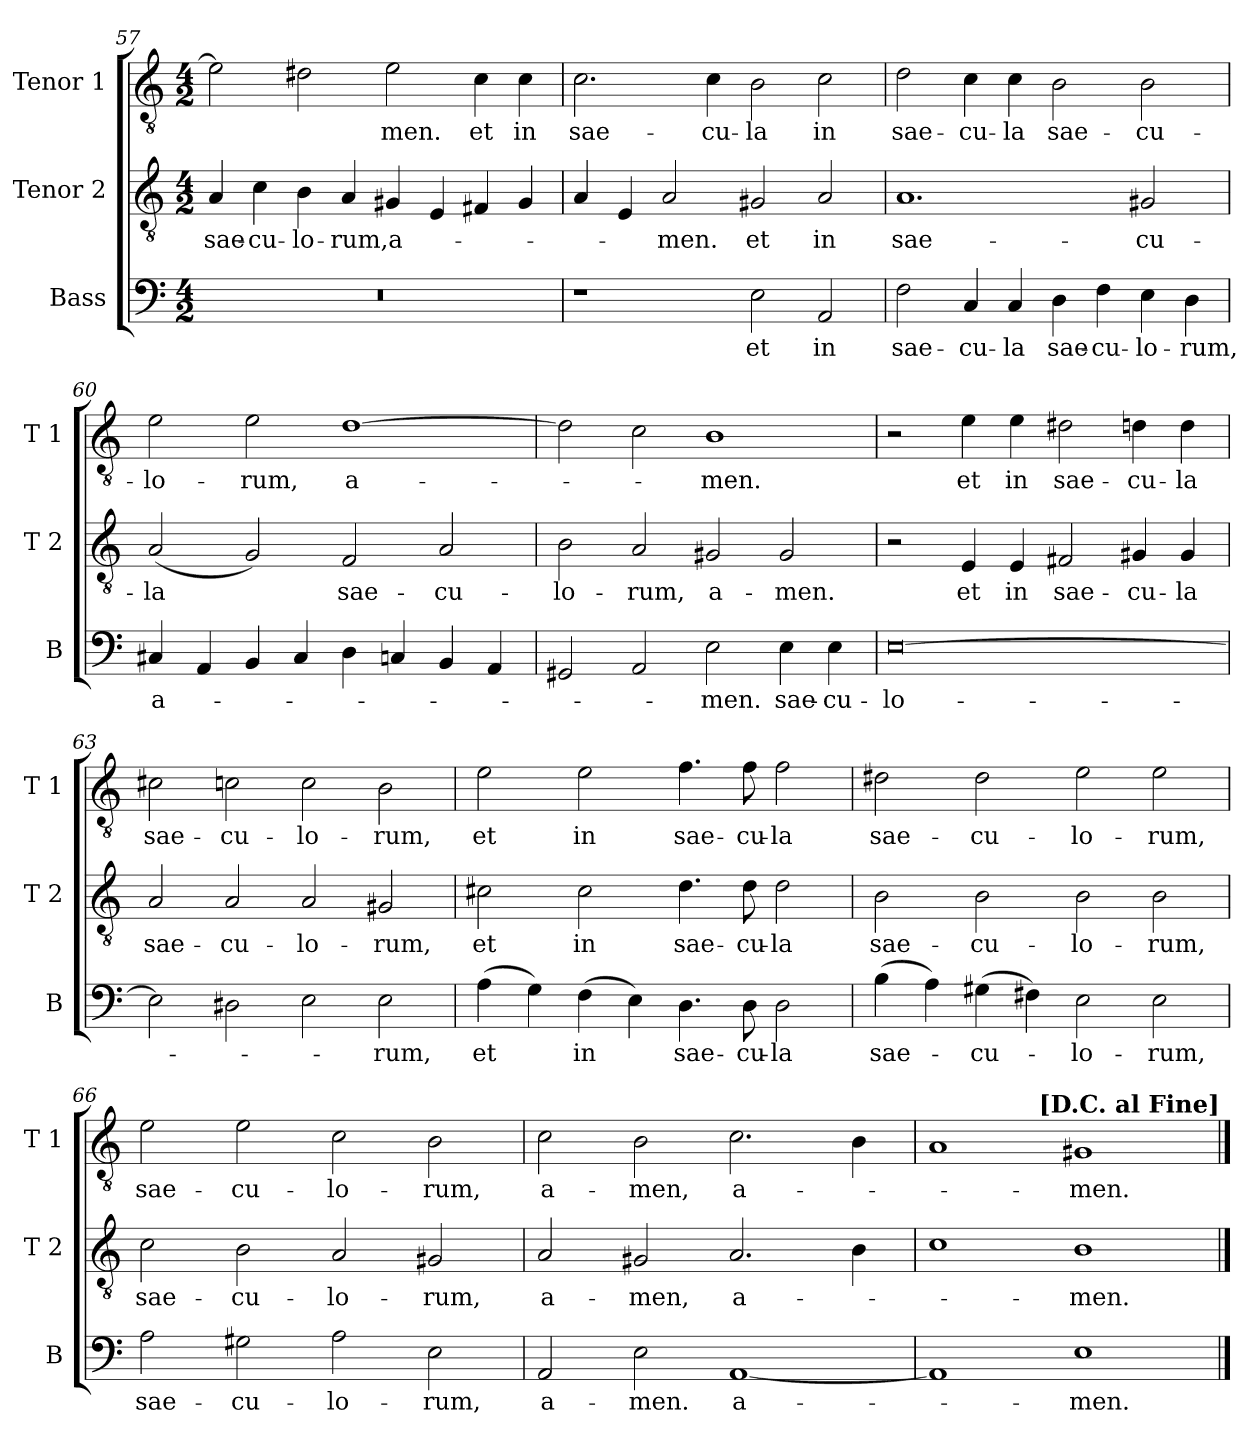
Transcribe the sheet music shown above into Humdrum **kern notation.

**kern	**text	**kern	**text	**kern	**text
*part3	*part3	*part2	*part2	*part1	*part1
*staff3	*staff3	*staff2	*staff2	*staff1	*staff1
*I"Bass	*	*I"Tenor 2	*	*I"Tenor 1	*
*I'B	*	*I'T 2	*	*I'T 1	*
!!LO:LB:g=z
*clefF4	*	*clefGv2	*	*clefGv2	*
*k[]	*	*k[]	*	*k[]	*
*C:	*	*C:	*	*C:	*
*M4/2	*	*M4/2	*	*M4/2	*
=57	=57	=57	=57	=57	=57
!	!	!	!LO:LY:b	!	!
0r	.	4A/	sae-	2e\]	.
!	!	!	!LO:LY:b	!	!
.	.	4c\	-cu-	.	.
!	!	!	!LO:LY:b	!	!
.	.	4B\	-lo-	2d#X\	.
!	!	!	!LO:LY:b	!	!
.	.	4A/	-rum,	.	.
!	!	!	!LO:LY:b	!	!LO:LY:b
.	.	4G#X/	a-	2e\	-men.
.	.	4E/	.	.	.
!	!	!	!	!	!LO:LY:b
.	.	4F#X/	.	4c\	et
!	!	!	!	!	!LO:LY:b
.	.	4G#/	.	4c\	in
=58	=58	=58	=58	=58	=58
!	!	!	!	!	!LO:LY:b
1r	.	4A/	.	2.c\	sae-
.	.	4E/	.	.	.
!	!	!	!LO:LY:b	!	!
.	.	2A/	-men.	.	.
!	!	!	!	!	!LO:LY:b
.	.	.	.	4c\	-cu-
!	!LO:LY:b	!	!LO:LY:b	!	!LO:LY:b
2E\	et	2G#X/	et	2B\	-la
!	!LO:LY:b	!	!LO:LY:b	!	!LO:LY:b
2AA/	in	2A/	in	2c\	in
=59	=59	=59	=59	=59	=59
!	!LO:LY:b	!	!LO:LY:b	!	!LO:LY:b
2F\	sae-	1.A	sae-	2d\	sae-
!	!LO:LY:b	!	!	!	!LO:LY:b
4C/	-cu-	.	.	4c\	-cu-
!	!LO:LY:b	!	!	!	!LO:LY:b
4C/	-la	.	.	4c\	-la
!	!LO:LY:b	!	!	!	!LO:LY:b
4D\	sae-	.	.	2B\	sae-
!	!LO:LY:b	!	!	!	!
4F\	-cu-	.	.	.	.
!	!LO:LY:b	!	!LO:LY:b	!	!LO:LY:b
4E\	-lo-	2G#X/	-cu-	2B\	-cu-
!	!LO:LY:b	!	!	!	!
4D\	-rum,	.	.	.	.
!!LO:LB:g=z
=60	=60	=60	=60	=60	=60
!	!LO:LY:b	!	!LO:LY:b	!	!LO:LY:b
4C#X/	a-	(<2A/	-la	2e\	-lo-
4AA/	.	.	.	.	.
!	!	!	!	!	!LO:LY:b
4BB/	.	2G/)	.	2e\	-rum,
4C#/	.	.	.	.	.
!	!	!	!LO:LY:b	!	!LO:LY:b
4D\	.	2F/	sae-	[1d	a-
4Cn/	.	.	.	.	.
!	!	!	!LO:LY:b	!	!
4BB/	.	2A/	-cu-	.	.
4AA/	.	.	.	.	.
=61	=61	=61	=61	=61	=61
!	!	!	!LO:LY:b	!	!
2GG#X/	.	2B\	-lo-	2d\]	.
!	!	!	!LO:LY:b	!	!
2AA/	.	2A/	-rum,	2c\	.
!	!LO:LY:b	!	!LO:LY:b	!	!LO:LY:b
2E\	-men.	2G#X/	a-	1B	-men.
!	!LO:LY:b	!	!LO:LY:b	!	!
4E\	sae-	2G#/	-men.	.	.
!	!LO:LY:b	!	!	!	!
4E\	-cu-	.	.	.	.
=62	=62	=62	=62	=62	=62
!	!LO:LY:b	!	!	!	!
[0E	-lo-	2r	.	2r	.
!	!	!	!LO:LY:b	!	!LO:LY:b
.	.	4E/	et	4e\	et
!	!	!	!LO:LY:b	!	!LO:LY:b
.	.	4E/	in	4e\	in
!	!	!	!LO:LY:b	!	!LO:LY:b
.	.	2F#X/	sae-	2d#X\	sae-
!	!	!	!LO:LY:b	!	!LO:LY:b
.	.	4G#X/	-cu-	4dn\	-cu-
!	!	!	!LO:LY:b	!	!LO:LY:b
.	.	4G#/	-la	4d\	-la
=63	=63	=63	=63	=63	=63
!	!	!	!LO:LY:b	!	!LO:LY:b
2E\]	.	2A/	sae-	2c#X\	sae-
!	!	!	!LO:LY:b	!	!LO:LY:b
2D#X\	.	2A/	-cu-	2cn\	-cu-
!	!	!	!LO:LY:b	!	!LO:LY:b
2E\	.	2A/	-lo-	2c\	-lo-
!	!LO:LY:b	!	!LO:LY:b	!	!LO:LY:b
2E\	-rum,	2G#X/	-rum,	2B\	-rum,
!!LO:LB:g=z
=64	=64	=64	=64	=64	=64
!	!LO:LY:b	!	!LO:LY:b	!	!LO:LY:b
(>4A\	et	2c#X\	et	2e\	et
4G\)	.	.	.	.	.
!	!LO:LY:b	!	!LO:LY:b	!	!LO:LY:b
(>4F\	in	2c#\	in	2e\	in
4E\)	.	.	.	.	.
!	!LO:LY:b	!	!LO:LY:b	!	!LO:LY:b
4.D\	sae-	4.d\	sae-	4.f\	sae-
!	!LO:LY:b	!	!LO:LY:b	!	!LO:LY:b
8D\	-cu-	8d\	-cu-	8f\	-cu-
!	!LO:LY:b	!	!LO:LY:b	!	!LO:LY:b
2D\	-la	2d\	-la	2f\	-la
=65	=65	=65	=65	=65	=65
!	!LO:LY:b	!	!LO:LY:b	!	!LO:LY:b
(>4B\	sae-	2B\	sae-	2d#X\	sae-
4A\)	.	.	.	.	.
!	!LO:LY:b	!	!LO:LY:b	!	!LO:LY:b
(>4G#X\	-cu-	2B\	-cu-	2d#\	-cu-
4F#X\)	.	.	.	.	.
!	!LO:LY:b	!	!LO:LY:b	!	!LO:LY:b
2E\	-lo-	2B\	-lo-	2e\	-lo-
!	!LO:LY:b	!	!LO:LY:b	!	!LO:LY:b
2E\	-rum,	2B\	-rum,	2e\	-rum,
=66	=66	=66	=66	=66	=66
!	!LO:LY:b	!	!LO:LY:b	!	!LO:LY:b
2A\	sae-	2c\	sae-	2e\	sae-
!	!LO:LY:b	!	!LO:LY:b	!	!LO:LY:b
2G#X\	-cu-	2B\	-cu-	2e\	-cu-
!	!LO:LY:b	!	!LO:LY:b	!	!LO:LY:b
2A\	-lo-	2A/	-lo-	2c\	-lo-
!	!LO:LY:b	!	!LO:LY:b	!	!LO:LY:b
2E\	-rum,	2G#X/	-rum,	2B\	-rum,
=67	=67	=67	=67	=67	=67
!	!LO:LY:b	!	!LO:LY:b	!	!LO:LY:b
2AA/	a-	2A/	a-	2c\	a-
!	!LO:LY:b	!	!LO:LY:b	!	!LO:LY:b
2E\	-men.	2G#X/	-men,	2B\	-men,
!	!LO:LY:b	!	!LO:LY:b	!	!LO:LY:b
[1AA	a-	2.A/	a-	2.c\	a-
.	.	4B\	.	4B\	.
=68	=68	=68	=68	=68	=68
1AA]	.	1c	.	1A	.
!	!LO:LY:b	!	!LO:LY:b	!	!LO:LY:b
1E	-men.	1B	-men.	1G#X	-men.
!	!	!	!	!LO:TX:a:B:rj:t=[D.C. al Fine]	!
==	==	==	==	==	==
*-	*-	*-	*-	*-	*-
